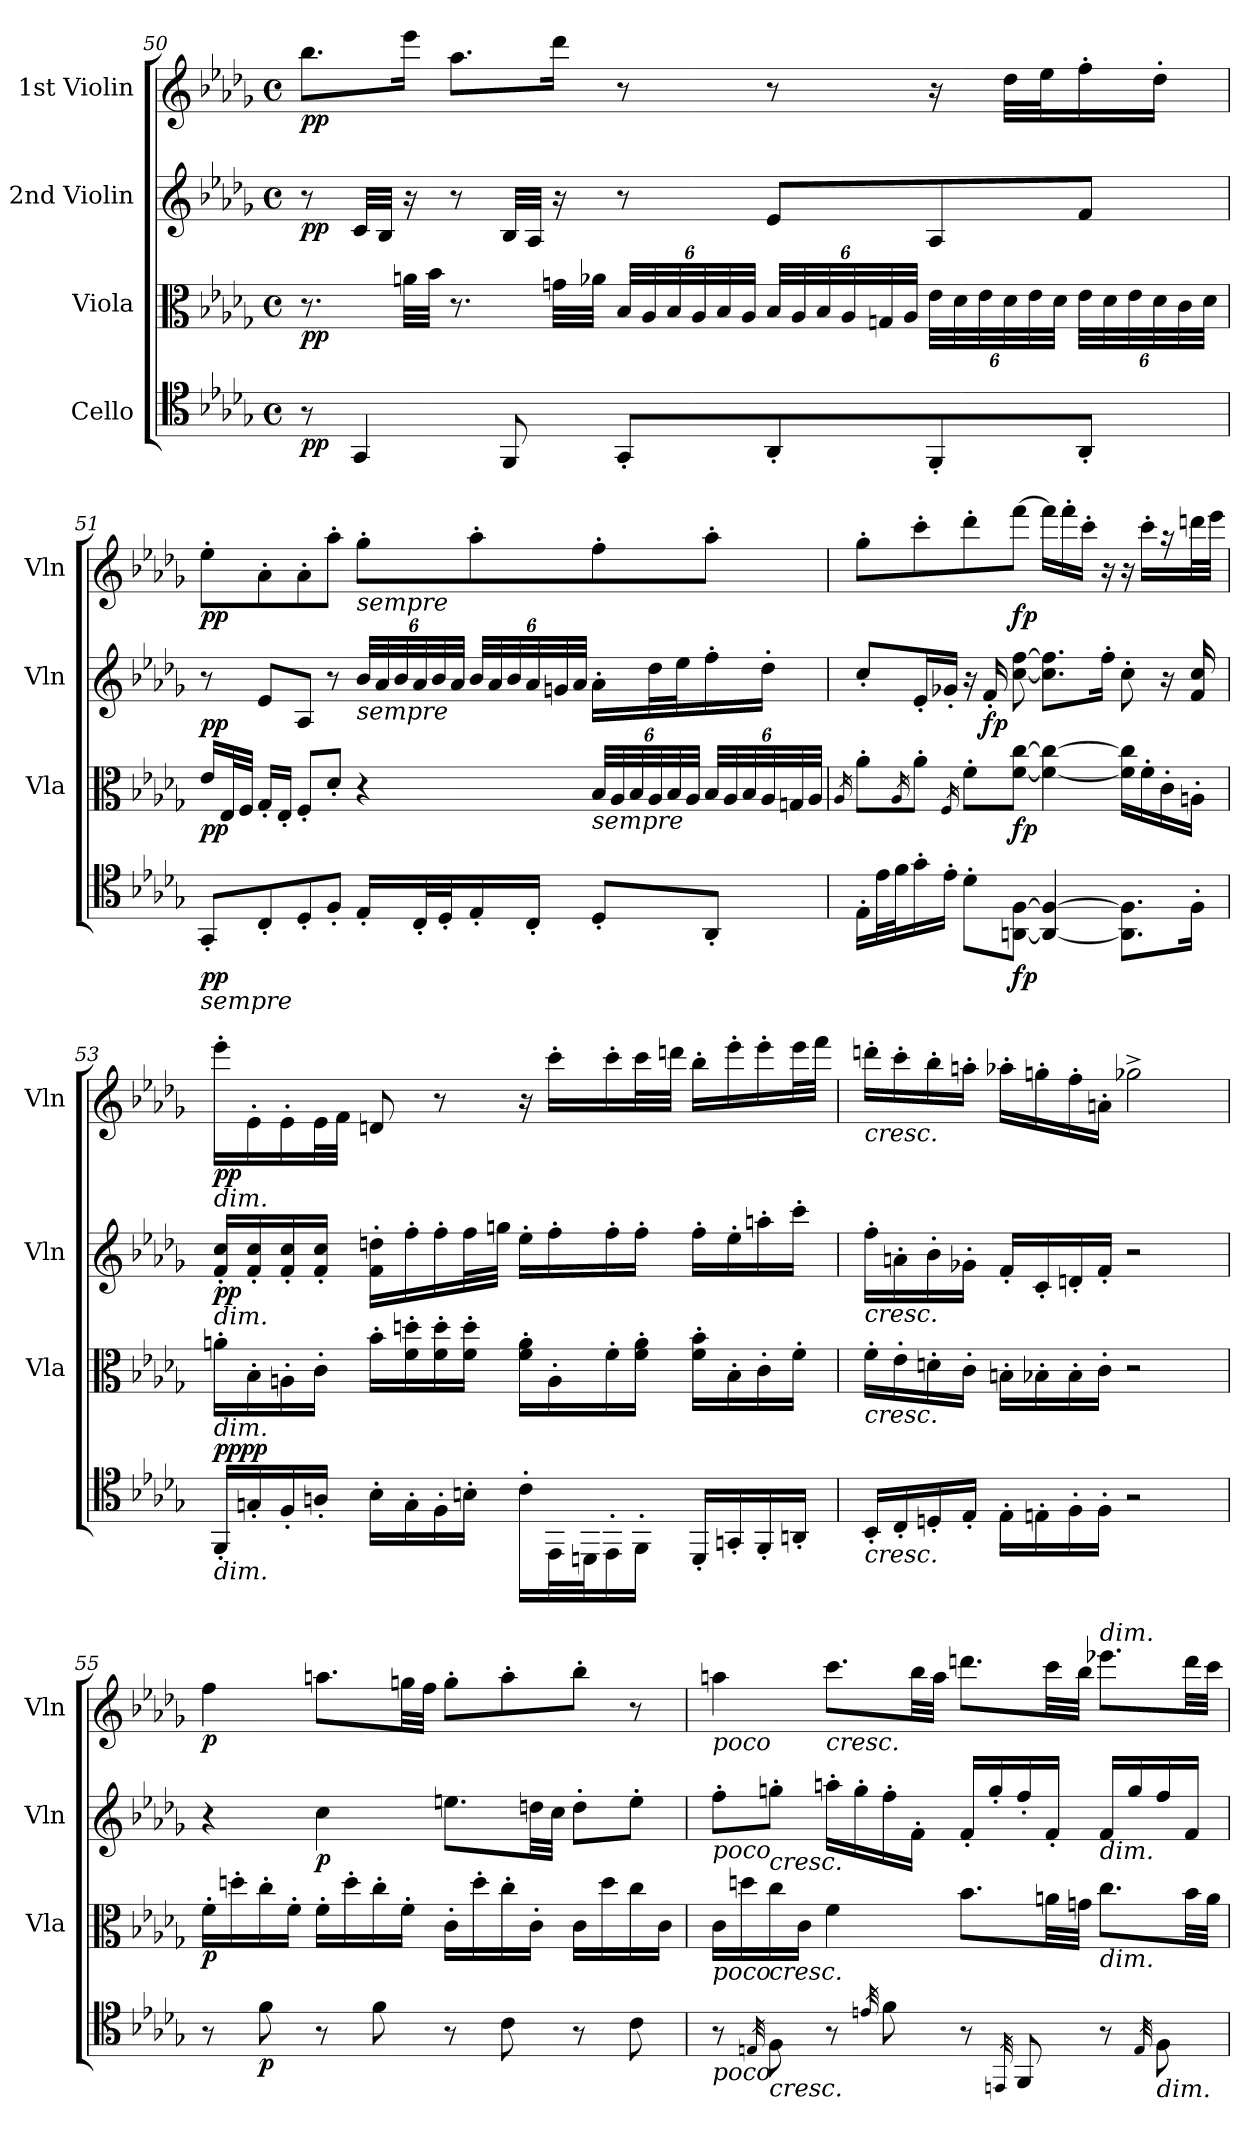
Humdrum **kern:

**kern	**dynam	**kern	**dynam	**kern	**dynam	**kern	**dynam
*part4	*part4	*part3	*part3	*part2	*part2	*part1	*part1
*staff4	*staff4	*staff3	*staff3	*staff2	*staff2	*staff1	*staff1
*I"Cello	*	*I"Viola	*	*I"2nd Violin	*	*I"1st Violin	*
*	*	*I'Vla	*	*I'Vln	*	*I'Vln	*
*clefC4	*	*clefC3	*	*clefG2	*	*clefG2	*
*k[b-e-a-d-g-]	*	*k[b-e-a-d-g-]	*	*k[b-e-a-d-g-]	*	*k[b-e-a-d-g-]	*
*D-:	*	*D-:	*	*D-:	*	*D-:	*
*M4/4	*	*M4/4	*	*M4/4	*	*M4/4	*
*met(c)	*	*met(c)	*	*met(c)	*	*met(c)	*
=50	=50	=50	=50	=50	=50	=50	=50
!	!LO:DY:b	!	!LO:DY:b	!	!LO:DY:b	!	!LO:DY:b
8r	pp	8.r	pp	8r	pp	8.bb-\L	pp
4GG-/	.	.	.	32c/LLL	.	.	.
.	.	.	.	32B-/JJJ	.	.	.
.	.	32an\LLL	.	16r	.	16eee-\Jk	.
.	.	32b-\JJJ	.	.	.	.	.
.	.	8.r	.	8r	.	8.aa-\L	.
8FF/	.	.	.	32B-/LLL	.	.	.
.	.	.	.	32A-/JJJ	.	.	.
.	.	32gn\LLL	.	16r	.	16ddd-\Jk	.
.	.	32a-X\JJJ	.	.	.	.	.
*	*	*Xbrackettup	*	*	*	*	*
8GG-'/L	.	48B-/LLL	.	8r	.	8r	.
.	.	48A-/	.	.	.	.	.
.	.	48B-/	.	.	.	.	.
.	.	48A-/	.	.	.	.	.
.	.	48B-/	.	.	.	.	.
.	.	48A-/JJJ	.	.	.	.	.
8AA-'/	.	48B-/LLL	.	8e-/L	.	8r	.
.	.	48A-/	.	.	.	.	.
.	.	48B-/	.	.	.	.	.
.	.	48A-/	.	.	.	.	.
.	.	48Gn/	.	.	.	.	.
.	.	48A-/JJJ	.	.	.	.	.
8FF'/	.	48e-\LLL	.	8A-/	.	16r	.
.	.	48d-\	.	.	.	.	.
.	.	48e-\	.	.	.	.	.
.	.	48d-\	.	.	.	32dd-\LLL	.
.	.	48e-\	.	.	.	.	.
.	.	.	.	.	.	32ee-\J	.
.	.	48d-\JJJ	.	.	.	.	.
8AA-'/J	.	48e-\LLL	.	8f/J	.	16ff'\	.
.	.	48d-\	.	.	.	.	.
.	.	48e-\	.	.	.	.	.
.	.	48d-\	.	.	.	16dd-'\JJ	.
.	.	48c\	.	.	.	.	.
.	.	48d-\JJJ	.	.	.	.	.
=51	=51	=51	=51	=51	=51	=51	=51
!LO:TX:b:i:t=sempre	!	!	!	!	!	!	!
!	!LO:DY:b	!	!LO:DY:b	!	!LO:DY:b	!	!LO:DY:b
8GG-'/L	pp	16e-/LL	pp	8r	pp	8ee-'\L	pp
.	.	32E-/L	.	.	.	.	.
.	.	32F/JJJ	.	.	.	.	.
8C'/	.	16G-'/LL	.	8e-/L	.	8a-'\	.
.	.	16E-'/JJ	.	.	.	.	.
8D-'/	.	8F'/L	.	8A-/J	.	8a-'\	.
8F'/J	.	8d-'/J	.	8r	.	8aa-'\J	.
*	*	*	*	*Xbrackettup	*	*	*
!	!	!	!	!	!	!LO:TX:b:i:t=sempre	!
!	!	!	!	!LO:TX:b:i:t=sempre	!	!	!
16E-'/LL	.	4r	.	48b-/LLL	.	8gg-'\L	.
.	.	.	.	48a-/	.	.	.
.	.	.	.	48b-/	.	.	.
32C'/L	.	.	.	48a-/	.	.	.
.	.	.	.	48b-/	.	.	.
32D-'/J	.	.	.	.	.	.	.
.	.	.	.	48a-/JJJ	.	.	.
16E-'/	.	.	.	48b-/LLL	.	8aa-'\	.
.	.	.	.	48a-/	.	.	.
.	.	.	.	48b-/	.	.	.
16C'/JJ	.	.	.	48a-/	.	.	.
.	.	.	.	48gn/	.	.	.
.	.	.	.	48a-/JJJ	.	.	.
!	!	!LO:TX:b:i:t=sempre	!	!	!	!	!
8D-'/L	.	48B-/LLL	.	16a-'\LL	.	8ff'\	.
.	.	48A-/	.	.	.	.	.
.	.	48B-/	.	.	.	.	.
.	.	48A-/	.	32dd-\L	.	.	.
.	.	48B-/	.	.	.	.	.
.	.	.	.	32ee-\J	.	.	.
.	.	48A-/JJJ	.	.	.	.	.
8AA-'/J	.	48B-/LLL	.	16ff'\	.	8aa-'\J	.
.	.	48A-/	.	.	.	.	.
.	.	48B-/	.	.	.	.	.
.	.	48A-/	.	16dd-'\JJ	.	.	.
.	.	48Gn/	.	.	.	.	.
.	.	48A-/JJJ	.	.	.	.	.
=52	=52	=52	=52	=52	=52	=52	=52
.	.	16qA-/	.	.	.	.	.
16E-'\LL	.	8a-'\L	.	8cc'/L	.	8gg-'\L	.
32e-\L	.	.	.	.	.	.	.
32f\J	.	.	.	.	.	.	.
.	.	16qA-/	.	.	.	.	.
16g-'\	.	8a-'\J	.	16e-'/L	.	8ccc'\	.
16e-'\JJ	.	.	.	16g-X'/JJ	.	.	.
.	.	16qF/	.	.	.	.	.
8d-'\L	.	8f'\L	.	16r	.	8ddd-'\	.
!	!	!	!	!	!LO:DY:b	!	!
.	.	.	.	16f'/	fp	.	.
!	!LO:DY:b	!	!LO:DY:b	!	!	!	!LO:DY:b
[8AAn\ [8F\J	fp	[8f\ [8cc\J	fp	[8cc\ [8ff\	.	[8fff\J	fp
4AA/_ 4F/_	.	4f\_ 4cc\_	.	8.cc\] 8.ff\]L	.	16fff\LL]	.
.	.	.	.	.	.	16fff'\	.
.	.	.	.	.	.	16ccc'\JJ	.
.	.	.	.	16ff'\Jk	.	16r	.
8.AA\] 8.F\]L	.	16f\] 16cc\]LL	.	8cc'\	.	16r	.
.	.	16f'\	.	.	.	16ccc'\LL	.
.	.	16c'\	.	16r	.	16r	.
16F'\Jk	.	16An'\JJ	.	16f/ 16cc/	.	32dddn\L	.
.	.	.	.	.	.	32eee-\JJJ	.
=53	=53	=53	=53	=53	=53	=53	=53
!	!	!	!	!	!	!LO:TX:b:i:t=dim.	!
!	!	!	!	!LO:TX:b:i:t=dim.	!	!	!
!	!	!LO:TX:b:i:t=dim.	!	!	!	!	!
!LO:TX:b:i:t=dim.	!	!	!	!	!	!	!
!	!LO:DY:b	!	!	!	!	!	!
!	!LO:DY:n=1:a	!	!	!	!LO:DY:b	!	!LO:DY:b
16FF'/LL	pp pp	16an'\LL	.	16f/' 16cc/'LL	pp	16eee-'\LL	pp
16Gn'/	.	16B-'\	.	16f/' 16cc/'	.	16e-'\	.
16F'/	.	16An'\	.	16f/' 16cc/'	.	16e-'\	.
16An'/JJ	.	16c'\JJ	.	16f/' 16cc/'JJ	.	32e-\L	.
.	.	.	.	.	.	32f\JJJ	.
16B-'\LL	.	16b-'\LL	.	16f\' 16ddn\'LL	.	8dn/	.
16G'\	.	16f\' 16ddn\'	.	16ff'\	.	.	.
16F'\	.	16f\' 16dd\'	.	16ff'\	.	8r	.
16Bn'\JJ	.	16f\' 16dd\'JJ	.	32ff\L	.	.	.
.	.	.	.	32ggn\JJJ	.	.	.
16c'\LL	.	16f\' 16a\'LL	.	16ee-'\LL	.	16r	.
32EE-\L	.	16A'\	.	16ff'\	.	16ccc'\LL	.
32DDn\J	.	.	.	.	.	.	.
16EE-'\	.	16f'\	.	16ff'\	.	16ccc'\	.
16FF'\JJ	.	16f\' 16a\'JJ	.	16ff'\JJ	.	32ccc\L	.
.	.	.	.	.	.	32dddn\JJJ	.
16DD'/LL	.	16f\' 16b-\'LL	.	16ff'\LL	.	16bb-'\LL	.
16GGn'/	.	16B-'\	.	16ee-'\	.	16eee-'\	.
16FF'/	.	16c'\	.	16aan'\	.	16eee-'\	.
16AAn'/JJ	.	16f'\JJ	.	16ccc'\JJ	.	32eee-\L	.
.	.	.	.	.	.	32fff\JJJ	.
=54	=54	=54	=54	=54	=54	=54	=54
!	!	!	!	!	!	!LO:TX:b:i:t=cresc.	!
!	!	!	!	!LO:TX:b:i:t=cresc.	!	!	!
!	!	!LO:TX:b:i:t=cresc.	!	!	!	!	!
!LO:TX:b:i:t=cresc.	!	!	!	!	!	!	!
16BB-'/LL	.	16f'\LL	.	16ff'\LL	.	16dddn'\LL	.
16C'/	.	16e-'\	.	16an'\	.	16ccc'\	.
16Dn'/	.	16dn'\	.	16b-'\	.	16bb-'\	.
16E-'/JJ	.	16c'\JJ	.	16g-X'\JJ	.	16aan'\JJ	.
16E-'\LL	.	16Bn'\LL	.	16f'/LL	.	16aa-X'\LL	.
16En'\	.	16B-X'\	.	16c'/	.	16ggn'\	.
16F'\	.	16B-'\	.	16dn'/	.	16ff'\	.
16F'\JJ	.	16c'\JJ	.	16f'/JJ	.	16an'\JJ	.
2r	.	2r	.	2r	.	2gg-X^\	.
=55	=55	=55	=55	=55	=55	=55	=55
!	!	!	!LO:DY:b	!	!	!	!LO:DY:b
8r	.	16f'\LL	p	4r	.	4ff\	p
.	.	16ddn'\	.	.	.	.	.
!	!LO:DY:b	!	!	!	!	!	!
8f\	p	16cc'\	.	.	.	.	.
.	.	16f'\JJ	.	.	.	.	.
!	!	!	!	!	!LO:DY:b	!	!
8r	.	16f'\LL	.	4cc\	p	8.aan\L	.
.	.	16dd'\	.	.	.	.	.
8f\	.	16cc'\	.	.	.	.	.
.	.	16f'\JJ	.	.	.	32ggn\LL	.
.	.	.	.	.	.	32ff\JJJ	.
8r	.	16c'\LL	.	8.een\L	.	8gg'\L	.
.	.	16dd'\	.	.	.	.	.
8c\	.	16cc'\	.	.	.	8aa'\	.
.	.	16c'\JJ	.	32ddn\LL	.	.	.
.	.	.	.	32cc\JJJ	.	.	.
8r	.	16c\LL	.	8dd'\L	.	8bb-'\J	.
.	.	16dd\	.	.	.	.	.
8c\	.	16cc\	.	8ee'\J	.	8r	.
.	.	16c\JJ	.	.	.	.	.
=56	=56	=56	=56	=56	=56	=56	=56
!	!	!	!	!	!	!LO:TX:b:i:t=poco	!
!	!	!	!	!LO:TX:b:i:t=poco	!	!	!
!	!	!LO:TX:b:i:t=poco	!	!	!	!	!
!LO:TX:b:i:t=poco	!	!	!	!	!	!	!
8r	.	16c\LL	.	8ff'\L	.	4aan\	.
.	.	16ddn\	.	.	.	.	.
32qEn/	.	.	.	.	.	.	.
!	!	!	!	!LO:TX:b:i:t=cresc.	!	!	!
!	!	!LO:TX:b:i:t=cresc.	!	!	!	!	!
!LO:TX:b:i:t=cresc.	!	!	!	!	!	!	!
8F\	.	16cc\	.	8ggn'\J	.	.	.
.	.	16c\JJ	.	.	.	.	.
!	!	!	!	!	!	!LO:TX:b:i:t=cresc.	!
8r	.	4f\	.	16aan'\LL	.	8.ccc\L	.
.	.	.	.	16gg'\	.	.	.
32qen/	.	.	.	.	.	.	.
8f\	.	.	.	16ff'\	.	.	.
.	.	.	.	16f'\JJ	.	32bb-\LL	.
.	.	.	.	.	.	32aa\JJJ	.
8r	.	8.b-\L	.	16f'/LL	.	8.dddn\L	.
.	.	.	.	16gg'/	.	.	.
32qEEn/	.	.	.	.	.	.	.
8FF/	.	.	.	16ff'/	.	.	.
.	.	32an\LL	.	16f'/JJ	.	32ccc\LL	.
.	.	32gn\JJJ	.	.	.	32bb-\JJJ	.
!	!	!	!	!	!	!LO:TX:a:i:t=dim.	!
!	!	!	!	!LO:TX:b:i:t=dim.	!	!	!
!	!	!LO:TX:b:i:t=dim.	!	!	!	!	!
8r	.	8.cc\L	.	16f/LL	.	8.eee-X\L	.
.	.	.	.	16gg/	.	.	.
32qE/	.	.	.	.	.	.	.
!LO:TX:b:i:t=dim.	!	!	!	!	!	!	!
8F\	.	.	.	16ff/	.	.	.
.	.	32b-\LL	.	16f/JJ	.	32ddd\LL	.
.	.	32a\JJJ	.	.	.	32ccc\JJJ	.
=	=	=	=	=	=	=	=
*-	*-	*-	*-	*-	*-	*-	*-
